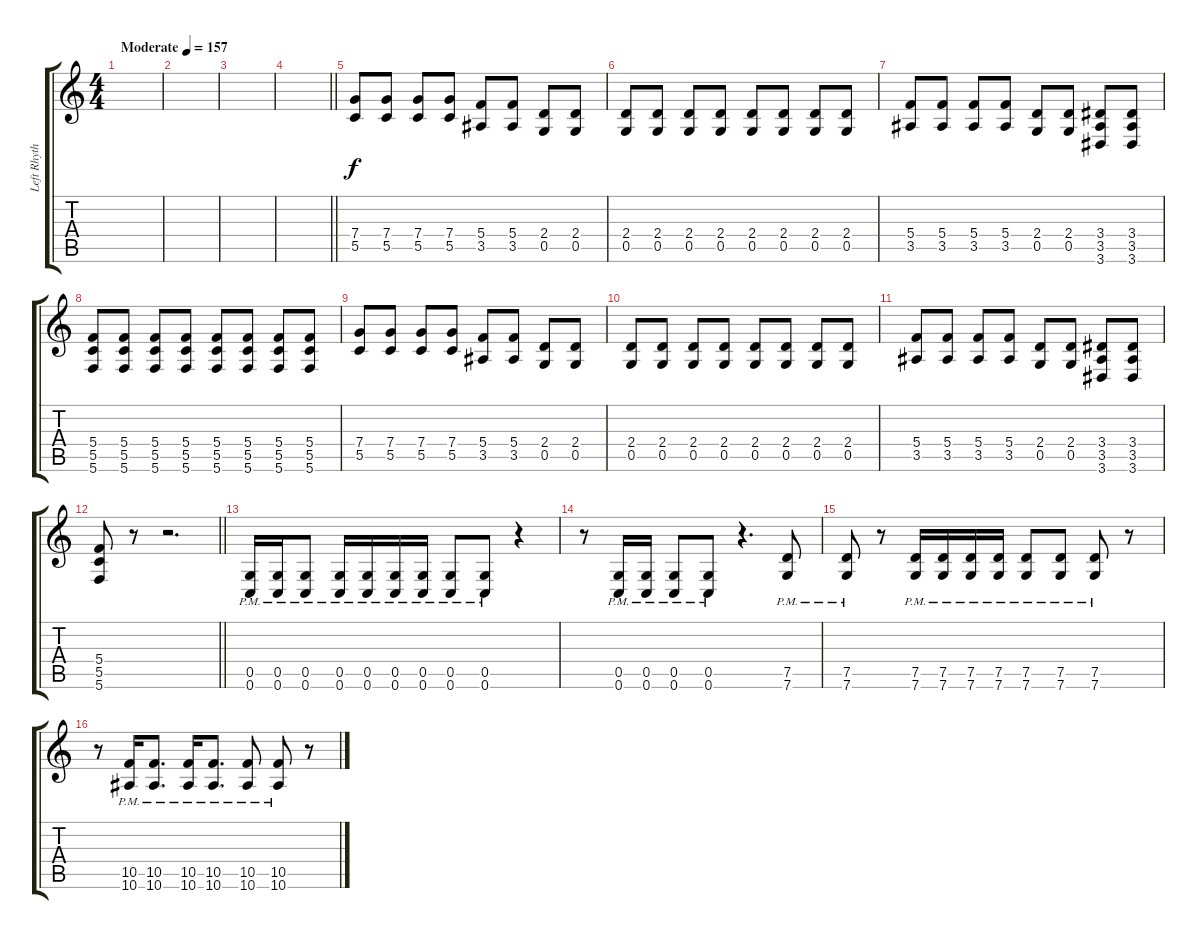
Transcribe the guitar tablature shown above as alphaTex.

\track ("Left Rhythm" "Left Rhyth") {instrument distortionguitar}
\staff {score tabs}
\tuning (D4 A3 F3 C3 G2 C2) {hide}
\ts (4 4)
\section ("" "")
\tempo (157 "Moderate")
\clef g2
\ks c
|
|
|
\barLineRight lightlight
|
\section ("" "")
(7.4 5.5).8 (7.4 5.5).8 (7.4 5.5).8 (7.4 5.5).8 (5.4 3.5).8 (5.4 3.5).8 (2.4 0.5).8 (2.4 0.5).8 |
(2.4 0.5).8 (2.4 0.5).8 (2.4 0.5).8 (2.4 0.5).8 (2.4 0.5).8 (2.4 0.5).8 (2.4 0.5).8 (2.4 0.5).8 |
(5.4 3.5).8 (5.4 3.5).8 (5.4 3.5).8 (5.4 3.5).8 (2.4 0.5).8 (2.4 0.5).8 (3.4 3.5 3.6).8 (3.4 3.5 3.6).8 |
(5.4 5.5 5.6).8 (5.4 5.5 5.6).8 (5.4 5.5 5.6).8 (5.4 5.5 5.6).8 (5.4 5.5 5.6).8 (5.4 5.5 5.6).8 (5.4 5.5 5.6).8 (5.4 5.5 5.6).8 |
(7.4 5.5).8 (7.4 5.5).8 (7.4 5.5).8 (7.4 5.5).8 (5.4 3.5).8 (5.4 3.5).8 (2.4 0.5).8 (2.4 0.5).8 |
(2.4 0.5).8 (2.4 0.5).8 (2.4 0.5).8 (2.4 0.5).8 (2.4 0.5).8 (2.4 0.5).8 (2.4 0.5).8 (2.4 0.5).8 |
(5.4 3.5).8 (5.4 3.5).8 (5.4 3.5).8 (5.4 3.5).8 (2.4 0.5).8 (2.4 0.5).8 (3.4 3.5 3.6).8 (3.4 3.5 3.6).8 |
\barLineRight lightlight
(5.4 5.5 5.6).8 r.8 r.2{d} |
\section ("" "")
(0.5{pm} 0.6{pm}).16 (0.5{pm} 0.6{pm}).16 (0.5{pm} 0.6{pm}).8 (0.5{pm} 0.6{pm}).16 (0.5{pm} 0.6{pm}).16 (0.5{pm} 0.6{pm}).16 (0.5{pm} 0.6{pm}).16 (0.5{pm} 0.6{pm}).8 (0.5{pm} 0.6{pm}).8 r.4 |
r.8 (0.5{pm} 0.6{pm}).16 (0.5{pm} 0.6{pm}).16 (0.5{pm} 0.6{pm}).8 (0.5{pm} 0.6{pm}).8 r.4{d} (7.5{pm} 7.6{pm}).8 |
(7.5{pm} 7.6{pm}).8 r.8 (7.5{pm} 7.6{pm}).16 (7.5{pm} 7.6{pm}).16 (7.5{pm} 7.6{pm}).16 (7.5{pm} 7.6{pm}).16 (7.5{pm} 7.6{pm}).8 (7.5{pm} 7.6{pm}).8 (7.5{pm} 7.6{pm}).8 r.8 |
r.8 (10.5{pm} 10.6{pm}).16 (10.5{pm} 10.6{pm}).8{d} (10.5{pm} 10.6{pm}).16 (10.5{pm} 10.6{pm}).8{d} (10.5{pm} 10.6{pm}).8 (10.5{pm} 10.6{pm}).8 r.8
